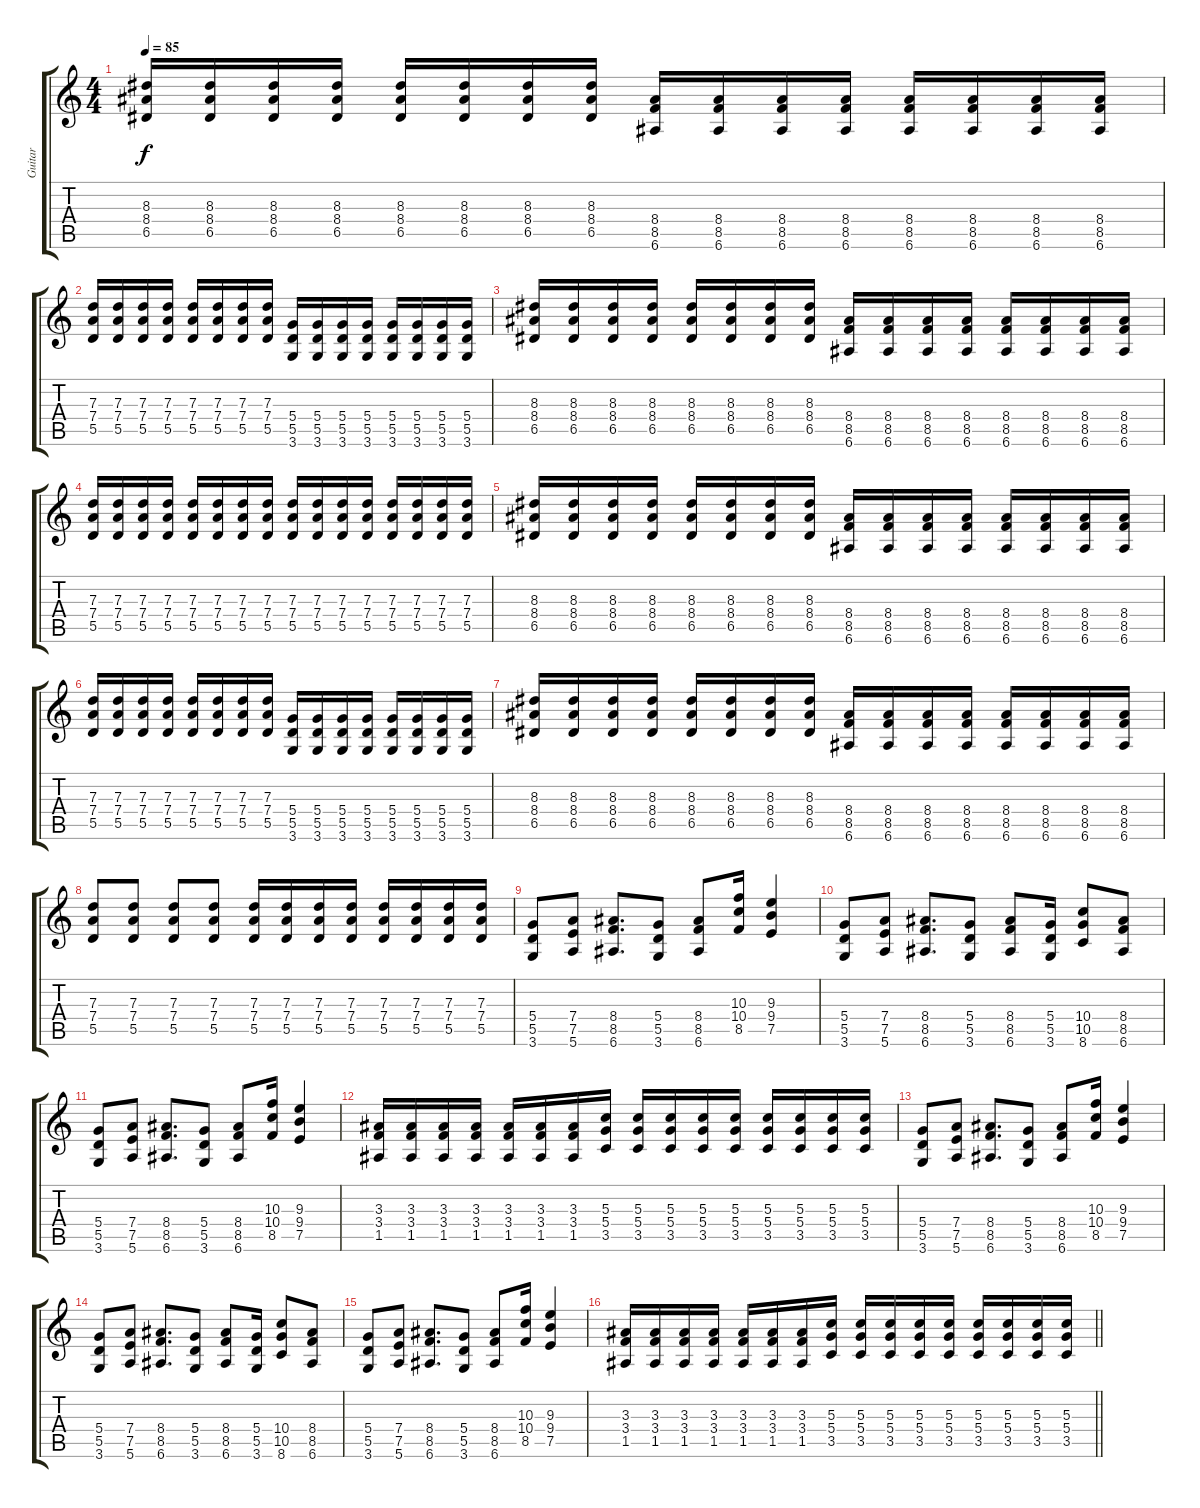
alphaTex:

\track ("Guitar" "Guitar") {instrument distortionguitar}
\staff {score tabs}
\tuning (E4 B3 G3 D3 A2 E2) {hide}
\ts (4 4)
\tempo 85
\clef g2
\ks c
(8.3 8.4 6.5).16{dy f} (8.3 8.4 6.5).16 (8.3 8.4 6.5).16 (8.3 8.4 6.5).16 (8.3 8.4 6.5).16 (8.3 8.4 6.5).16 (8.3 8.4 6.5).16 (8.3 8.4 6.5).16 (8.4 8.5 6.6).16 (8.4 8.5 6.6).16 (8.4 8.5 6.6).16 (8.4 8.5 6.6).16 (8.4 8.5 6.6).16 (8.4 8.5 6.6).16 (8.4 8.5 6.6).16 (8.4 8.5 6.6).16 |
(7.3 7.4 5.5).16 (7.3 7.4 5.5).16 (7.3 7.4 5.5).16 (7.3 7.4 5.5).16 (7.3 7.4 5.5).16 (7.3 7.4 5.5).16 (7.3 7.4 5.5).16 (7.3 7.4 5.5).16 (5.4 5.5 3.6).16 (5.4 5.5 3.6).16 (5.4 5.5 3.6).16 (5.4 5.5 3.6).16 (5.4 5.5 3.6).16 (5.4 5.5 3.6).16 (5.4 5.5 3.6).16 (5.4 5.5 3.6).16 |
(8.3 8.4 6.5).16 (8.3 8.4 6.5).16 (8.3 8.4 6.5).16 (8.3 8.4 6.5).16 (8.3 8.4 6.5).16 (8.3 8.4 6.5).16 (8.3 8.4 6.5).16 (8.3 8.4 6.5).16 (8.4 8.5 6.6).16 (8.4 8.5 6.6).16 (8.4 8.5 6.6).16 (8.4 8.5 6.6).16 (8.4 8.5 6.6).16 (8.4 8.5 6.6).16 (8.4 8.5 6.6).16 (8.4 8.5 6.6).16 |
(7.3 7.4 5.5).16 (7.3 7.4 5.5).16 (7.3 7.4 5.5).16 (7.3 7.4 5.5).16 (7.3 7.4 5.5).16 (7.3 7.4 5.5).16 (7.3 7.4 5.5).16 (7.3 7.4 5.5).16 (7.3 7.4 5.5).16 (7.3 7.4 5.5).16 (7.3 7.4 5.5).16 (7.3 7.4 5.5).16 (7.3 7.4 5.5).16 (7.3 7.4 5.5).16 (7.3 7.4 5.5).16 (7.3 7.4 5.5).16 |
(8.3 8.4 6.5).16 (8.3 8.4 6.5).16 (8.3 8.4 6.5).16 (8.3 8.4 6.5).16 (8.3 8.4 6.5).16 (8.3 8.4 6.5).16 (8.3 8.4 6.5).16 (8.3 8.4 6.5).16 (8.4 8.5 6.6).16 (8.4 8.5 6.6).16 (8.4 8.5 6.6).16 (8.4 8.5 6.6).16 (8.4 8.5 6.6).16 (8.4 8.5 6.6).16 (8.4 8.5 6.6).16 (8.4 8.5 6.6).16 |
(7.3 7.4 5.5).16 (7.3 7.4 5.5).16 (7.3 7.4 5.5).16 (7.3 7.4 5.5).16 (7.3 7.4 5.5).16 (7.3 7.4 5.5).16 (7.3 7.4 5.5).16 (7.3 7.4 5.5).16 (5.4 5.5 3.6).16 (5.4 5.5 3.6).16 (5.4 5.5 3.6).16 (5.4 5.5 3.6).16 (5.4 5.5 3.6).16 (5.4 5.5 3.6).16 (5.4 5.5 3.6).16 (5.4 5.5 3.6).16 |
(8.3 8.4 6.5).16 (8.3 8.4 6.5).16 (8.3 8.4 6.5).16 (8.3 8.4 6.5).16 (8.3 8.4 6.5).16 (8.3 8.4 6.5).16 (8.3 8.4 6.5).16 (8.3 8.4 6.5).16 (8.4 8.5 6.6).16 (8.4 8.5 6.6).16 (8.4 8.5 6.6).16 (8.4 8.5 6.6).16 (8.4 8.5 6.6).16 (8.4 8.5 6.6).16 (8.4 8.5 6.6).16 (8.4 8.5 6.6).16 |
(7.3 7.4 5.5).8 (7.3 7.4 5.5).8 (7.3 7.4 5.5).8 (7.3 7.4 5.5).8 (7.3 7.4 5.5).16 (7.3 7.4 5.5).16 (7.3 7.4 5.5).16 (7.3 7.4 5.5).16 (7.3 7.4 5.5).16 (7.3 7.4 5.5).16 (7.3 7.4 5.5).16 (7.3 7.4 5.5).16 |
(5.4 5.5 3.6).8 (7.4 7.5 5.6).8 (8.4 8.5 6.6).8{d} (5.4 5.5 3.6).8 (8.4 8.5 6.6).8 (10.3 10.4 8.5).16 (9.3 9.4 7.5).4 |
(5.4 5.5 3.6).8 (7.4 7.5 5.6).8 (8.4 8.5 6.6).8{d} (5.4 5.5 3.6).8 (8.4 8.5 6.6).8 (5.4 5.5 3.6).16 (10.4 10.5 8.6).8 (8.4 8.5 6.6).8 |
(5.4 5.5 3.6).8 (7.4 7.5 5.6).8 (8.4 8.5 6.6).8{d} (5.4 5.5 3.6).8 (8.4 8.5 6.6).8 (10.3 10.4 8.5).16 (9.3 9.4 7.5).4 |
(3.3 3.4 1.5).16 (3.3 3.4 1.5).16 (3.3 3.4 1.5).16 (3.3 3.4 1.5).16 (3.3 3.4 1.5).16 (3.3 3.4 1.5).16 (3.3 3.4 1.5).16 (5.3 5.4 3.5).16 (5.3 5.4 3.5).16 (5.3 5.4 3.5).16 (5.3 5.4 3.5).16 (5.3 5.4 3.5).16 (5.3 5.4 3.5).16 (5.3 5.4 3.5).16 (5.3 5.4 3.5).16 (5.3 5.4 3.5).16 |
(5.4 5.5 3.6).8 (7.4 7.5 5.6).8 (8.4 8.5 6.6).8{d} (5.4 5.5 3.6).8 (8.4 8.5 6.6).8 (10.3 10.4 8.5).16 (9.3 9.4 7.5).4 |
(5.4 5.5 3.6).8 (7.4 7.5 5.6).8 (8.4 8.5 6.6).8{d} (5.4 5.5 3.6).8 (8.4 8.5 6.6).8 (5.4 5.5 3.6).16 (10.4 10.5 8.6).8 (8.4 8.5 6.6).8 |
(5.4 5.5 3.6).8 (7.4 7.5 5.6).8 (8.4 8.5 6.6).8{d} (5.4 5.5 3.6).8 (8.4 8.5 6.6).8 (10.3 10.4 8.5).16 (9.3 9.4 7.5).4 |
\barLineRight lightlight
(3.3 3.4 1.5).16 (3.3 3.4 1.5).16 (3.3 3.4 1.5).16 (3.3 3.4 1.5).16 (3.3 3.4 1.5).16 (3.3 3.4 1.5).16 (3.3 3.4 1.5).16 (5.3 5.4 3.5).16 (5.3 5.4 3.5).16 (5.3 5.4 3.5).16 (5.3 5.4 3.5).16 (5.3 5.4 3.5).16 (5.3 5.4 3.5).16 (5.3 5.4 3.5).16 (5.3 5.4 3.5).16 (5.3 5.4 3.5).16
